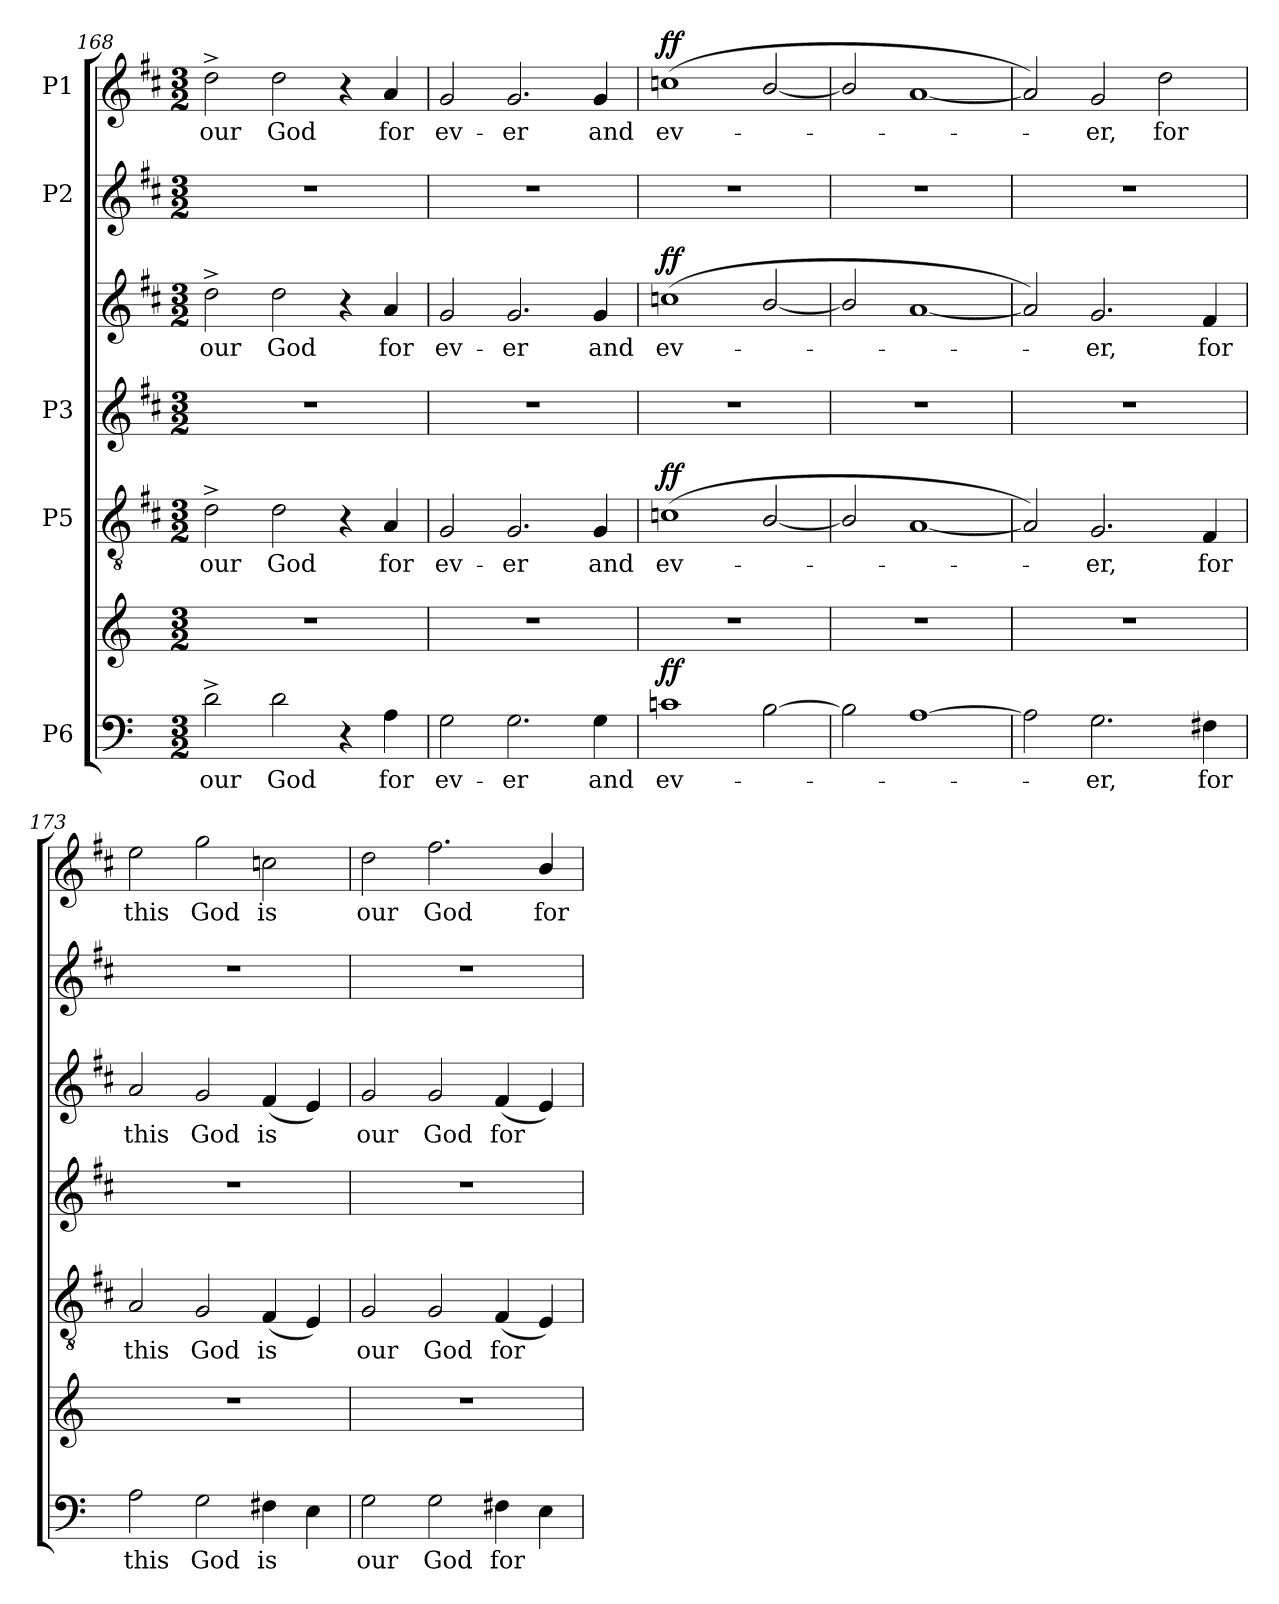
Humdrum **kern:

**kern	**text	**kern	**dynam	**kern	**text	**dynam	**kern	**kern	**text	**dynam	**kern	**kern	**text	**dynam
*part5	*part5	*part5	*part5	*part4	*part4	*part4	*part3	*part3	*part3	*part3	*part2	*part1	*part1	*part1
*staff7	*staff7	*staff6	*staff6/7	*staff5	*staff5	*staff5	*staff4	*staff3	*staff3	*staff3/4	*staff2	*staff1	*staff1	*staff1
*I"P6	*	*	*	*I"P5	*	*	*I"P3	*	*	*	*I"P2	*I"P1	*	*
*clefF4	*	*clefG2	*	*clefGv2	*	*	*clefG2	*clefG2	*	*	*clefG2	*clefG2	*	*
*	*	*	*	*ITrd7c12	*	*	*	*	*	*	*	*	*	*
*k[]	*	*k[]	*	*k[f#c#]	*	*	*k[f#c#]	*k[f#c#]	*	*	*k[f#c#]	*k[f#c#]	*	*
*C:	*	*C:	*	*D:	*	*	*D:	*D:	*	*	*D:	*D:	*	*
*M3/2	*	*M3/2	*	*M3/2	*	*	*M3/2	*M3/2	*	*	*M3/2	*M3/2	*	*
=168	=168	=168	=168	=168	=168	=168	=168	=168	=168	=168	=168	=168	=168	=168
!	!LO:LY:b:color=#000000	!LO:N:vis=1	!	!	!	!	!	!	!	!	!	!	!	!
!	!	!	!	!	!LO:LY:b:color=#000000	!	!LO:N:vis=1	!	!	!	!	!	!	!
!	!	!	!	!	!	!	!	!	!LO:LY:b:color=#000000	!	!LO:N:vis=1	!	!	!
!	!	!	!	!	!	!	!	!	!	!	!	!	!LO:LY:b:color=#000000	!
2d^i\	our	1.r	.	2D^i\	our	.	1.r	2dd^i\	our	.	1.r	2dd^i\	our	.
!	!LO:LY:b:color=#000000	!	!	!	!	!	!	!	!	!	!	!	!	!
!	!	!	!	!	!LO:LY:b:color=#000000	!	!	!	!	!	!	!	!	!
!	!	!	!	!	!	!	!	!	!LO:LY:b:color=#000000	!	!	!	!	!
!	!	!	!	!	!	!	!	!	!	!	!	!	!LO:LY:b:color=#000000	!
2di\	God	.	.	2Di\	God	.	.	2ddi\	God	.	.	2ddi\	God	.
4r	.	.	.	4r	.	.	.	4r	.	.	.	4r	.	.
!	!LO:LY:b:color=#000000	!	!	!	!	!	!	!	!	!	!	!	!	!
!	!	!	!	!	!LO:LY:b:color=#000000	!	!	!	!	!	!	!	!	!
!	!	!	!	!	!	!	!	!	!LO:LY:b:color=#000000	!	!	!	!	!
!	!	!	!	!	!	!	!	!	!	!	!	!	!LO:LY:b:color=#000000	!
4Ai\	for	.	.	4AAi/	for	.	.	4ai/	for	.	.	4ai/	for	.
=169	=169	=169	=169	=169	=169	=169	=169	=169	=169	=169	=169	=169	=169	=169
!	!LO:LY:b:color=#000000	!LO:N:vis=1	!	!	!	!	!	!	!	!	!	!	!	!
!	!	!	!	!	!LO:LY:b:color=#000000	!	!LO:N:vis=1	!	!	!	!	!	!	!
!	!	!	!	!	!	!	!	!	!LO:LY:b:color=#000000	!	!LO:N:vis=1	!	!	!
!	!	!	!	!	!	!	!	!	!	!	!	!	!LO:LY:b:color=#000000	!
2Gi\	ev-	1.r	.	2GGi/	ev-	.	1.r	2gi/	ev-	.	1.r	2gi/	ev-	.
!	!LO:LY:b:color=#000000	!	!	!	!	!	!	!	!	!	!	!	!	!
!	!	!	!	!	!LO:LY:b:color=#000000	!	!	!	!	!	!	!	!	!
!	!	!	!	!	!	!	!	!	!LO:LY:b:color=#000000	!	!	!	!	!
!	!	!	!	!	!	!	!	!	!	!	!	!	!LO:LY:b:color=#000000	!
2.Gi\	-er	.	.	2.GGi/	-er	.	.	2.gi/	-er	.	.	2.gi/	-er	.
!	!LO:LY:b:color=#000000	!	!	!	!	!	!	!	!	!	!	!	!	!
!	!	!	!	!	!LO:LY:b:color=#000000	!	!	!	!	!	!	!	!	!
!	!	!	!	!	!	!	!	!	!LO:LY:b:color=#000000	!	!	!	!	!
!	!	!	!	!	!	!	!	!	!	!	!	!	!LO:LY:b:color=#000000	!
4Gi\	and	.	.	4GGi/	and	.	.	4gi/	and	.	.	4gi/	and	.
!!LO:LB:g=z
=170	=170	=170	=170	=170	=170	=170	=170	=170	=170	=170	=170	=170	=170	=170
!	!LO:LY:b:color=#000000	!LO:N:vis=1	!	!	!	!	!	!	!	!	!	!	!	!
!	!	!	!	!	!LO:LY:b:color=#000000	!	!LO:N:vis=1	!	!	!	!	!	!	!
!	!	!	!	!	!	!	!	!	!LO:LY:b:color=#000000	!	!LO:N:vis=1	!	!	!
!	!	!	!	!	!	!	!	!	!	!	!	!	!LO:LY:b:color=#000000	!
1cni	ev-	1.r	ff	(1Cni	ev-	ff	1.r	(1ccni	ev-	ff	1.r	(1ccni	ev-	ff
[2Bi\	.	.	.	[2BBi/	.	.	.	[2bi/	.	.	.	[2bi/	.	.
=171	=171	=171	=171	=171	=171	=171	=171	=171	=171	=171	=171	=171	=171	=171
!	!	!LO:N:vis=1	!	!	!	!	!LO:N:vis=1	!	!	!	!LO:N:vis=1	!	!	!
2Bi\]	.	1.r	.	2BBi/]	.	.	1.r	2bi/]	.	.	1.r	2bi/]	.	.
[1Ai	.	.	.	[1AAi	.	.	.	[1ai	.	.	.	[1ai	.	.
=172	=172	=172	=172	=172	=172	=172	=172	=172	=172	=172	=172	=172	=172	=172
!	!	!LO:N:vis=1	!	!	!	!	!LO:N:vis=1	!	!	!	!LO:N:vis=1	!	!	!
2Ai\]	.	1.r	.	2AAi/])	.	.	1.r	2ai/])	.	.	1.r	2ai/])	.	.
!	!LO:LY:b:color=#000000	!	!	!	!	!	!	!	!	!	!	!	!	!
!	!	!	!	!	!LO:LY:b:color=#000000	!	!	!	!	!	!	!	!	!
!	!	!	!	!	!	!	!	!	!LO:LY:b:color=#000000	!	!	!	!	!
!	!	!	!	!	!	!	!	!	!	!	!	!	!LO:LY:b:color=#000000	!
2.Gi\	-er,	.	.	2.GGi/	-er,	.	.	2.gi/	-er,	.	.	2gi/	-er,	.
!	!	!	!	!	!	!	!	!	!	!	!	!	!LO:LY:b:color=#000000	!
.	.	.	.	.	.	.	.	.	.	.	.	2ddi\	for	.
!	!LO:LY:b:color=#000000	!	!	!	!	!	!	!	!	!	!	!	!	!
!	!	!	!	!	!LO:LY:b:color=#000000	!	!	!	!	!	!	!	!	!
!	!	!	!	!	!	!	!	!	!LO:LY:b:color=#000000	!	!	!	!	!
4F#i\	for	.	.	4FF#i/	for	.	.	4f#i/	for	.	.	.	.	.
=173	=173	=173	=173	=173	=173	=173	=173	=173	=173	=173	=173	=173	=173	=173
!	!LO:LY:b:color=#000000	!LO:N:vis=1	!	!	!	!	!	!	!	!	!	!	!	!
!	!	!	!	!	!LO:LY:b:color=#000000	!	!LO:N:vis=1	!	!	!	!	!	!	!
!	!	!	!	!	!	!	!	!	!LO:LY:b:color=#000000	!	!LO:N:vis=1	!	!	!
!	!	!	!	!	!	!	!	!	!	!	!	!	!LO:LY:b:color=#000000	!
2Ai\	this	1.r	.	2AAi/	this	.	1.r	2ai/	this	.	1.r	2eei\	this	.
!	!LO:LY:b:color=#000000	!	!	!	!	!	!	!	!	!	!	!	!	!
!	!	!	!	!	!LO:LY:b:color=#000000	!	!	!	!	!	!	!	!	!
!	!	!	!	!	!	!	!	!	!LO:LY:b:color=#000000	!	!	!	!	!
!	!	!	!	!	!	!	!	!	!	!	!	!	!LO:LY:b:color=#000000	!
2Gi\	God	.	.	2GGi/	God	.	.	2gi/	God	.	.	2ggi\	God	.
!	!LO:LY:b:color=#000000	!	!	!	!	!	!	!	!	!	!	!	!	!
!	!	!	!	!	!LO:LY:b:color=#000000	!	!	!	!	!	!	!	!	!
!	!	!	!	!	!	!	!	!	!LO:LY:b:color=#000000	!	!	!	!	!
!	!	!	!	!	!	!	!	!	!	!	!	!	!LO:LY:b:color=#000000	!
4F#i\	is	.	.	(4FF#i/	is	.	.	(4f#i/	is	.	.	2ccni\	is	.
4Ei\	.	.	.	4EEi/)	.	.	.	4ei/)	.	.	.	.	.	.
=174	=174	=174	=174	=174	=174	=174	=174	=174	=174	=174	=174	=174	=174	=174
!	!LO:LY:b:color=#000000	!LO:N:vis=1	!	!	!	!	!	!	!	!	!	!	!	!
!	!	!	!	!	!LO:LY:b:color=#000000	!	!LO:N:vis=1	!	!	!	!	!	!	!
!	!	!	!	!	!	!	!	!	!LO:LY:b:color=#000000	!	!LO:N:vis=1	!	!	!
!	!	!	!	!	!	!	!	!	!	!	!	!	!LO:LY:b:color=#000000	!
2Gi\	our	1.r	.	2GGi/	our	.	1.r	2gi/	our	.	1.r	2ddi\	our	.
!	!LO:LY:b:color=#000000	!	!	!	!	!	!	!	!	!	!	!	!	!
!	!	!	!	!	!LO:LY:b:color=#000000	!	!	!	!	!	!	!	!	!
!	!	!	!	!	!	!	!	!	!LO:LY:b:color=#000000	!	!	!	!	!
!	!	!	!	!	!	!	!	!	!	!	!	!	!LO:LY:b:color=#000000	!
2Gi\	God	.	.	2GGi/	God	.	.	2gi/	God	.	.	2.ff#i\	God	.
!	!LO:LY:b:color=#000000	!	!	!	!	!	!	!	!	!	!	!	!	!
!	!	!	!	!	!LO:LY:b:color=#000000	!	!	!	!	!	!	!	!	!
!	!	!	!	!	!	!	!	!	!LO:LY:b:color=#000000	!	!	!	!	!
4F#i\	for	.	.	(4FF#i/	for	.	.	(4f#i/	for	.	.	.	.	.
!	!	!	!	!	!	!	!	!	!	!	!	!	!LO:LY:b:color=#000000	!
4Ei\	.	.	.	4EEi/)	.	.	.	4ei/)	.	.	.	4bi/	for	.
=	=	=	=	=	=	=	=	=	=	=	=	=	=	=
*-	*-	*-	*-	*-	*-	*-	*-	*-	*-	*-	*-	*-	*-	*-
